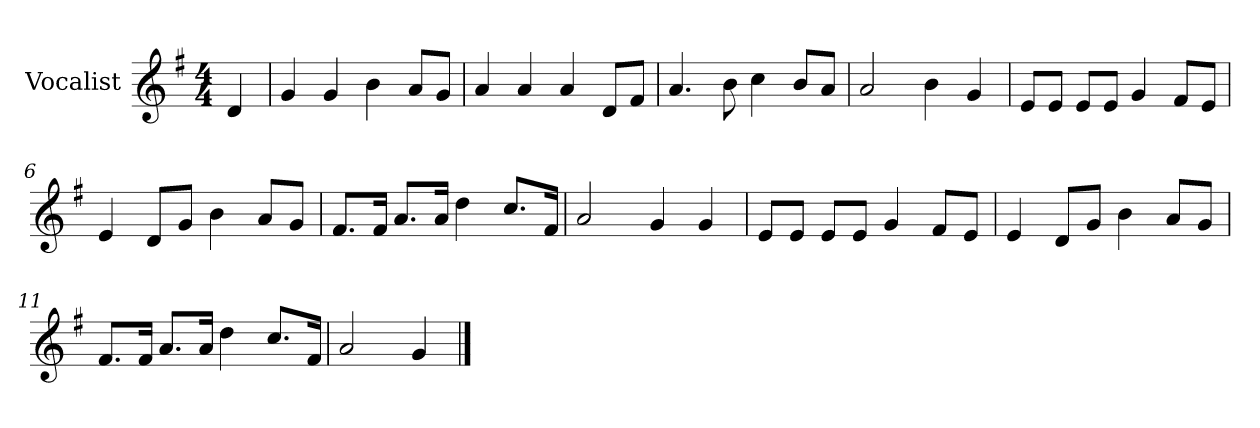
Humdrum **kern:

**kern
*part1
*staff1
*I"Vocalist
*k[f#]
*G:
*M4/4
=
4d
=1
4g
4g
4b
8aL
8gJ
=2
4a
4a
4a
8dL
8f#J
=3
4.a
8b
4cc
8bL
8aJ
=4
2a
4b
4g
=5
8eL
8eJ
8eL
8eJ
4g
8f#L
8eJ
=6
4e
8dL
8gJ
4b
8aL
8gJ
=7
8.f#L
16f#Jk
8.aL
16aJk
4dd
8.ccL
16f#Jk
=8
2a
4g
4g
=9
8eL
8eJ
8eL
8eJ
4g
8f#L
8eJ
=10
4e
8dL
8gJ
4b
8aL
8gJ
=11
8.f#L
16f#Jk
8.aL
16aJk
4dd
8.ccL
16f#Jk
=12
2a
4g
==
*-
